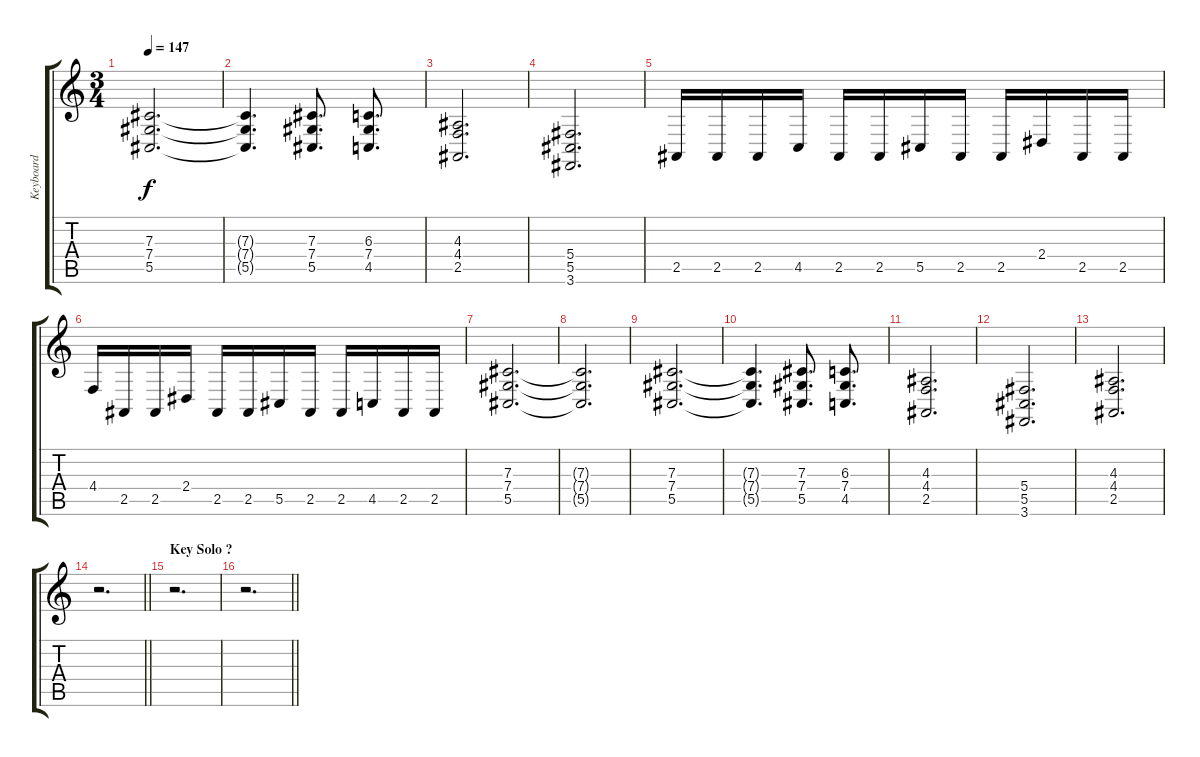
\track ("Keyboard" "Keyboard") {instrument harpsichord}
\staff {score tabs}
\tuning (Eb4 Bb3 Gb3 Db3 Ab2 Eb2) {hide}
\ts (3 4)
\tempo 147
\clef g2
\ks c
(7.3 7.4 5.5).2{d dy f} |
(7.3{t} 7.4{t} 5.5{t}).4{d} (7.3 7.4 5.5).8{d} (6.3 7.4 4.5).8{d} |
(4.3 4.4 2.5).2{d} |
(5.4 5.5 3.6).2{d} |
2.5.16 2.5.16 2.5.16 4.5.16 2.5.16 2.5.16 5.5.16 2.5.16 2.5.16 2.4.16 2.5.16 2.5.16 |
4.4.16 2.5.16 2.5.16 2.4.16 2.5.16 2.5.16 5.5.16 2.5.16 2.5.16 4.5.16 2.5.16 2.5.16 |
(7.3 7.4 5.5).2{d} |
(7.3{t} 7.4{t} 5.5{t}).2{d} |
(7.3 7.4 5.5).2{d} |
(7.3{t} 7.4{t} 5.5{t}).4{d} (7.3 7.4 5.5).8{d} (6.3 7.4 4.5).8{d} |
(4.3 4.4 2.5).2{d} |
(5.4 5.5 3.6).2{d} |
(4.3 4.4 2.5).2{d} |
\barLineRight lightlight
r.2{d} |
\section ("" "Key Solo ?")
r.2{d} |
\barLineRight lightlight
r.2{d}
